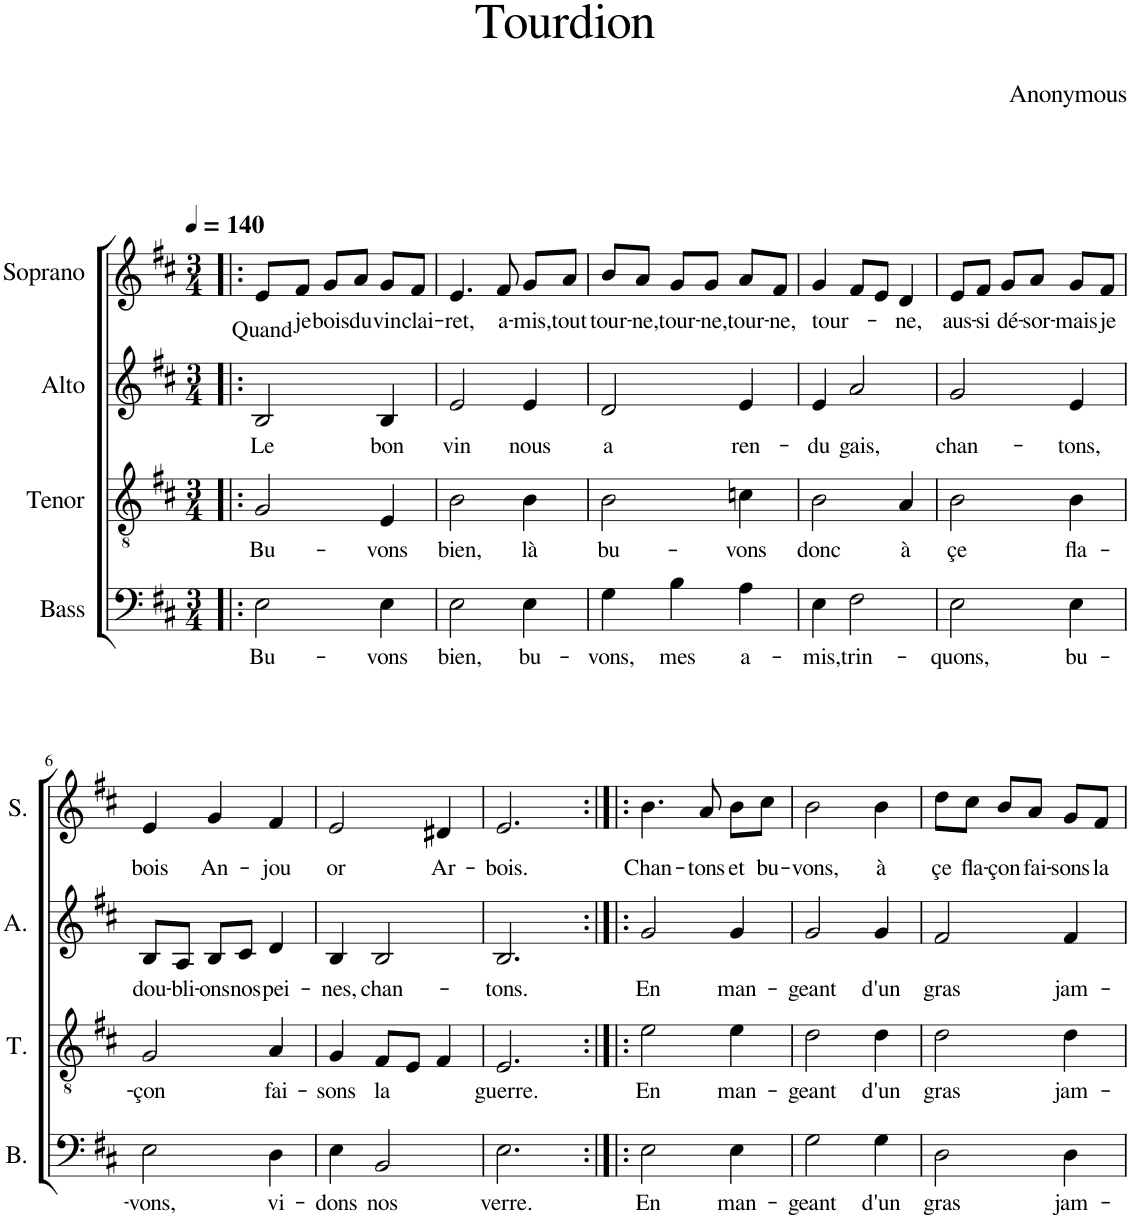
**kern	**text	**kern	**text	**kern	**text	**kern	**text
*part4	*part4	*part3	*part3	*part2	*part2	*part1	*part1
*staff4	*staff4	*staff3	*staff3	*staff2	*staff2	*staff1	*staff1
*I"Bass	*	*I"Tenor	*	*I"Alto	*	*I"Soprano	*
*I'B.	*	*I'T.	*	*I'A.	*	*I'S.	*
*clefF4	*	*clefGv2	*	*clefG2	*	*clefG2	*
*k[f#c#]	*	*k[f#c#]	*	*k[f#c#]	*	*k[f#c#]	*
*M3/4	*	*M3/4	*	*M3/4	*	*M3/4	*
*MM140	*	*MM140	*	*MM140	*	*MM140	*
=1!|:	=1!|:	=1!|:	=1!|:	=1!|:	=1!|:	=1!|:	=1!|:
!	!LO:LY:b	!	!LO:LY:b	!	!LO:LY:b	!	!LO:LY:b
2E\	Bu-	2G/	Bu-	2B/	Le	8e/L	Quand
!	!	!	!	!	!	!	!LO:LY:b
.	.	.	.	.	.	8f#/J	je
!	!	!	!	!	!	!	!LO:LY:b
.	.	.	.	.	.	8g/L	bois
!	!	!	!	!	!	!	!LO:LY:b
.	.	.	.	.	.	8a/J	du
!	!LO:LY:b	!	!LO:LY:b	!	!LO:LY:b	!	!LO:LY:b
4E\	-vons	4E/	-vons	4B/	bon	8g/L	vin
!	!	!	!	!	!	!	!LO:LY:b
.	.	.	.	.	.	8f#/J	clai-
=2	=2	=2	=2	=2	=2	=2	=2
!	!LO:LY:b	!	!LO:LY:b	!	!LO:LY:b	!	!LO:LY:b
2E\	bien,	2B\	bien,	2e/	vin	4.e/	-ret,
!	!	!	!	!	!	!	!LO:LY:b
.	.	.	.	.	.	8f#/	a-
!	!LO:LY:b	!	!LO:LY:b	!	!LO:LY:b	!	!LO:LY:b
4E\	bu-	4B\	là	4e/	nous	8g/L	-mis,
!	!	!	!	!	!	!	!LO:LY:b
.	.	.	.	.	.	8a/J	tout
=3	=3	=3	=3	=3	=3	=3	=3
!	!LO:LY:b	!	!LO:LY:b	!	!LO:LY:b	!	!LO:LY:b
4G\	-vons,	2B\	bu-	2d/	a	8b/L	tour-
!	!	!	!	!	!	!	!LO:LY:b
.	.	.	.	.	.	8a/J	-ne,
!	!LO:LY:b	!	!	!	!	!	!LO:LY:b
4B\	mes	.	.	.	.	8g/L	tour-
!	!	!	!	!	!	!	!LO:LY:b
.	.	.	.	.	.	8g/J	-ne,
!	!LO:LY:b	!	!LO:LY:b	!	!LO:LY:b	!	!LO:LY:b
4A\	a-	4cn\	-vons	4e/	ren-	8a/L	tour-
!	!	!	!	!	!	!	!LO:LY:b
.	.	.	.	.	.	8f#/J	-ne,
=4	=4	=4	=4	=4	=4	=4	=4
!	!LO:LY:b	!	!LO:LY:b	!	!LO:LY:b	!	!LO:LY:b
4E\	-mis,	2B\	donc	4e/	-du	4g/	tour-
!	!LO:LY:b	!	!	!	!LO:LY:b	!	!
2F#\	trin-	.	.	2a/	gais,	8f#/L	.
.	.	.	.	.	.	8e/J	.
!	!	!	!LO:LY:b	!	!	!	!LO:LY:b
.	.	4A/	à	.	.	4d/	-ne,
=5	=5	=5	=5	=5	=5	=5	=5
!	!LO:LY:b	!	!LO:LY:b	!	!LO:LY:b	!	!LO:LY:b
2E\	-quons,	2B\	çe	2g/	chan-	8e/L	aus-
!	!	!	!	!	!	!	!LO:LY:b
.	.	.	.	.	.	8f#/J	-si
!	!	!	!	!	!	!	!LO:LY:b
.	.	.	.	.	.	8g/L	dé-
!	!	!	!	!	!	!	!LO:LY:b
.	.	.	.	.	.	8a/J	-sor-
!	!LO:LY:b	!	!LO:LY:b	!	!LO:LY:b	!	!LO:LY:b
4E\	bu-	4B\	fla-	4e/	-tons,	8g/L	-mais
!	!	!	!	!	!	!	!LO:LY:b
.	.	.	.	.	.	8f#/J	je
!!LO:LB:g=z
=6	=6	=6	=6	=6	=6	=6	=6
!	!LO:LY:b	!	!LO:LY:b	!	!LO:LY:b	!	!LO:LY:b
2E\	-vons,	2G/	çon	8B/L	dou-	4e/	bois
!	!	!	!	!	!LO:LY:b	!	!
.	.	.	.	8A/J	-bli-	.	.
!	!	!	!	!	!LO:LY:b	!	!LO:LY:b
.	.	.	.	8B/L	-ons	4g/	An-
!	!	!	!	!	!LO:LY:b	!	!
.	.	.	.	8c#/J	nos	.	.
!	!LO:LY:b	!	!LO:LY:b	!	!LO:LY:b	!	!LO:LY:b
4D\	vi-	4A/	fai-	4d/	pei-	4f#/	-jou
=7	=7	=7	=7	=7	=7	=7	=7
!	!LO:LY:b	!	!LO:LY:b	!	!LO:LY:b	!	!LO:LY:b
4E\	-dons	4G/	-sons	4B/	-nes,	2e/	or
!	!LO:LY:b	!	!LO:LY:b	!	!LO:LY:b	!	!
2BB/	nos	8F#/L	la	2B/	chan-	.	.
.	.	8E/J	.	.	.	.	.
!	!	!	!	!	!	!	!LO:LY:b
.	.	4F#/	.	.	.	4d#X/	Ar-
=8	=8	=8	=8	=8	=8	=8	=8
!	!LO:LY:b	!	!LO:LY:b	!	!LO:LY:b	!	!LO:LY:b
2.E\	verre.	2.E/	guerre.	2.B/	-tons.	2.e/	-bois.
=9:|!|:	=9:|!|:	=9:|!|:	=9:|!|:	=9:|!|:	=9:|!|:	=9:|!|:	=9:|!|:
!	!LO:LY:b	!	!LO:LY:b	!	!LO:LY:b	!	!LO:LY:b
2E\	En	2e\	En	2g/	En	4.b\	Chan-
!	!	!	!	!	!	!	!LO:LY:b
.	.	.	.	.	.	8a/	-tons
!	!LO:LY:b	!	!LO:LY:b	!	!LO:LY:b	!	!LO:LY:b
4E\	man-	4e\	man-	4g/	man-	8b\L	et
!	!	!	!	!	!	!	!LO:LY:b
.	.	.	.	.	.	8cc#\J	bu-
=10	=10	=10	=10	=10	=10	=10	=10
!	!LO:LY:b	!	!LO:LY:b	!	!LO:LY:b	!	!LO:LY:b
2G\	-geant	2d\	-geant	2g/	-geant	2b\	-vons,
!	!LO:LY:b	!	!LO:LY:b	!	!LO:LY:b	!	!LO:LY:b
4G\	d'un	4d\	d'un	4g/	d'un	4b\	à
=11	=11	=11	=11	=11	=11	=11	=11
!	!LO:LY:b	!	!LO:LY:b	!	!LO:LY:b	!	!LO:LY:b
2D\	gras	2d\	gras	2f#/	gras	8dd\L	çe
!	!	!	!	!	!	!	!LO:LY:b
.	.	.	.	.	.	8cc#\J	fla-
!	!	!	!	!	!	!	!LO:LY:b
.	.	.	.	.	.	8b/L	-çon
!	!	!	!	!	!	!	!LO:LY:b
.	.	.	.	.	.	8a/J	fai-
!	!LO:LY:b	!	!LO:LY:b	!	!LO:LY:b	!	!LO:LY:b
4D\	jam-	4d\	jam-	4f#/	jam-	8g/L	-sons
!	!	!	!	!	!	!	!LO:LY:b
.	.	.	.	.	.	8f#/J	la
=	=	=	=	=	=	=	=
*-	*-	*-	*-	*-	*-	*-	*-
